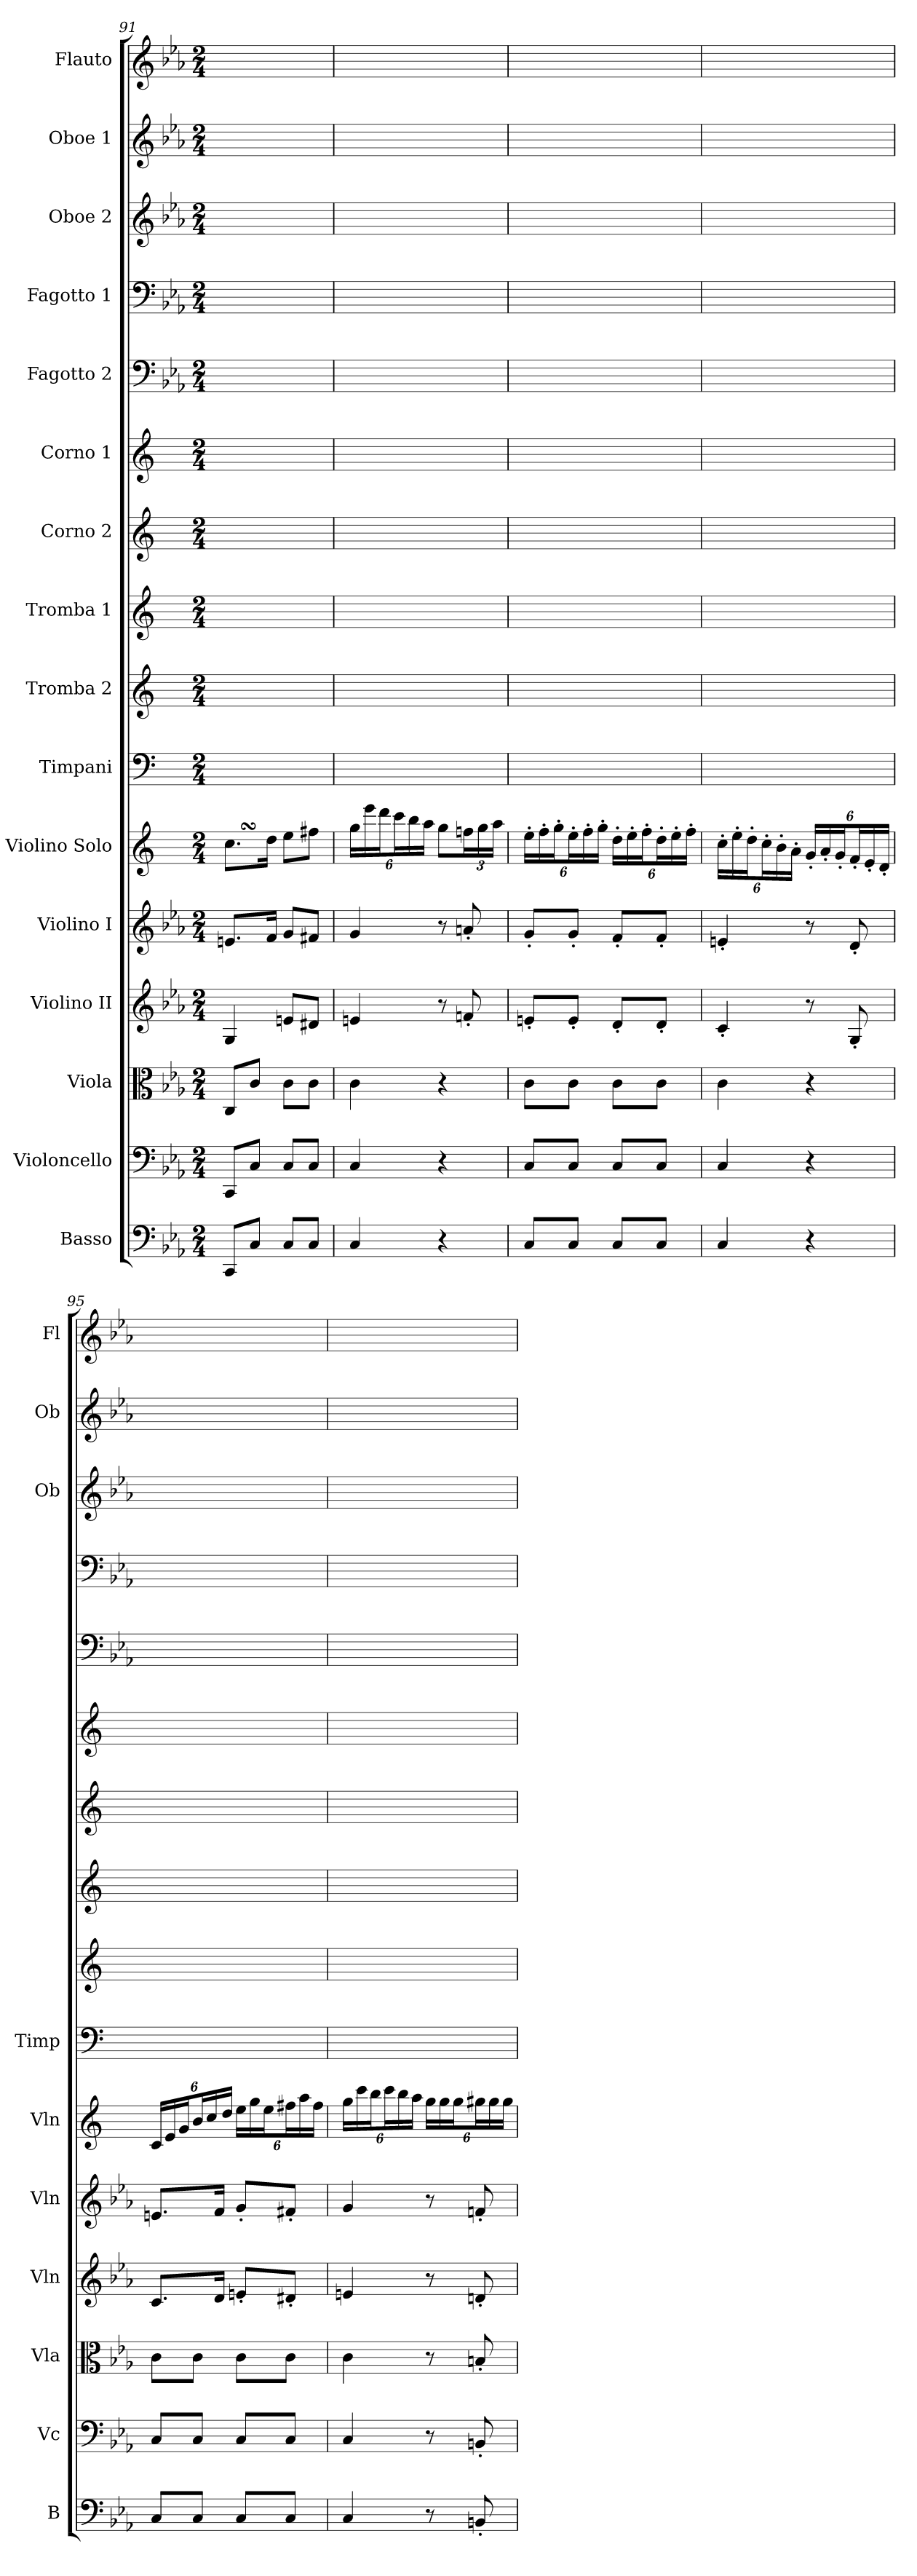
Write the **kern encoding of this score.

**kern	**kern	**kern	**kern	**kern	**kern	**kern	**kern	**kern	**kern	**kern	**kern	**kern	**kern	**kern	**kern
*part16	*part15	*part14	*part13	*part12	*part11	*part10	*part9	*part8	*part7	*part6	*part5	*part4	*part3	*part2	*part1
*staff16	*staff15	*staff14	*staff13	*staff12	*staff11	*staff10	*staff9	*staff8	*staff7	*staff6	*staff5	*staff4	*staff3	*staff2	*staff1
*I"Basso	*I"Violoncello	*I"Viola	*I"Violino II	*I"Violino I	*I"Violino Solo	*I"Timpani	*I"Tromba 2	*I"Tromba 1	*I"Corno 2	*I"Corno 1	*I"Fagotto 2	*I"Fagotto 1	*I"Oboe 2	*I"Oboe 1	*I"Flauto
*I'B	*I'Vc	*I'Vla	*I'Vln	*I'Vln	*I'Vln	*I'Timp	*	*	*	*	*	*	*I'Ob	*I'Ob	*I'Fl
*clefF4	*clefF4	*clefC3	*clefG2	*clefG2	*clefG2	*clefF4	*clefG2	*clefG2	*clefG2	*clefG2	*clefF4	*clefF4	*clefG2	*clefG2	*clefG2
*ITrd7c12	*	*	*	*	*	*	*	*	*ITrd7c12	*ITrd7c12	*	*	*	*	*
*k[b-e-a-]	*k[b-e-a-]	*k[b-e-a-]	*k[b-e-a-]	*k[b-e-a-]	*	*	*	*	*	*	*k[b-e-a-]	*k[b-e-a-]	*k[b-e-a-]	*k[b-e-a-]	*k[b-e-a-]
*M2/4	*M2/4	*M2/4	*M2/4	*M2/4	*M2/4	*M2/4	*M2/4	*M2/4	*M2/4	*M2/4	*M2/4	*M2/4	*M2/4	*M2/4	*M2/4
=91	=91	=91	=91	=91	=91	=91	=91	=91	=91	=91	=91	=91	=91	=91	=91
8CCC/L	8CC/L	8C/L	4G	8.en/L	8.ccSSs\L	2ryy	2ryy	2ryy	2ryy	2ryy	2ryy	2ryy	2ryy	2ryy	2ryy
8CC/J	8C/J	8c/J	.	.	.	.	.	.	.	.	.	.	.	.	.
.	.	.	.	16f/Jk	16dd\Jk	.	.	.	.	.	.	.	.	.	.
8CC/L	8C/L	8c\L	8en/L	8g/L	8ee\L	.	.	.	.	.	.	.	.	.	.
8CC/J	8C/J	8c\J	8d#X/J	8f#X/J	8ff#X\J	.	.	.	.	.	.	.	.	.	.
=92	=92	=92	=92	=92	=92	=92	=92	=92	=92	=92	=92	=92	=92	=92	=92
4CC	4C	4c	4en	4g	24gg\LL	2ryy	2ryy	2ryy	2ryy	2ryy	2ryy	2ryy	2ryy	2ryy	2ryy
.	.	.	.	.	24eee\	.	.	.	.	.	.	.	.	.	.
.	.	.	.	.	24ddd\J	.	.	.	.	.	.	.	.	.	.
.	.	.	.	.	24ccc\L	.	.	.	.	.	.	.	.	.	.
.	.	.	.	.	24bb\	.	.	.	.	.	.	.	.	.	.
.	.	.	.	.	24aa\JJ	.	.	.	.	.	.	.	.	.	.
4r	4r	4r	8r	8r	8gg\L	.	.	.	.	.	.	.	.	.	.
.	.	.	8fn'	8an'	24ffn\L	.	.	.	.	.	.	.	.	.	.
.	.	.	.	.	24gg\	.	.	.	.	.	.	.	.	.	.
.	.	.	.	.	24aa\JJ	.	.	.	.	.	.	.	.	.	.
=93	=93	=93	=93	=93	=93	=93	=93	=93	=93	=93	=93	=93	=93	=93	=93
8CC/L	8C/L	8c\L	8en'/L	8g'/L	24ee'\LL	2ryy	2ryy	2ryy	2ryy	2ryy	2ryy	2ryy	2ryy	2ryy	2ryy
.	.	.	.	.	24ff'\	.	.	.	.	.	.	.	.	.	.
.	.	.	.	.	24gg'\J	.	.	.	.	.	.	.	.	.	.
8CC/J	8C/J	8c\J	8e'/J	8g'/J	24ee'\L	.	.	.	.	.	.	.	.	.	.
.	.	.	.	.	24ff'\	.	.	.	.	.	.	.	.	.	.
.	.	.	.	.	24gg'\JJ	.	.	.	.	.	.	.	.	.	.
8CC/L	8C/L	8c\L	8d'/L	8f'/L	24dd'\LL	.	.	.	.	.	.	.	.	.	.
.	.	.	.	.	24ee'\	.	.	.	.	.	.	.	.	.	.
.	.	.	.	.	24ff'\J	.	.	.	.	.	.	.	.	.	.
8CC/J	8C/J	8c\J	8d'/J	8f'/J	24dd'\L	.	.	.	.	.	.	.	.	.	.
.	.	.	.	.	24ee'\	.	.	.	.	.	.	.	.	.	.
.	.	.	.	.	24ff'\JJ	.	.	.	.	.	.	.	.	.	.
=94	=94	=94	=94	=94	=94	=94	=94	=94	=94	=94	=94	=94	=94	=94	=94
4CC	4C	4c	4c'	4en'	24cc'\LL	2ryy	2ryy	2ryy	2ryy	2ryy	2ryy	2ryy	2ryy	2ryy	2ryy
.	.	.	.	.	24ee'\	.	.	.	.	.	.	.	.	.	.
.	.	.	.	.	24dd'\J	.	.	.	.	.	.	.	.	.	.
.	.	.	.	.	24cc'\L	.	.	.	.	.	.	.	.	.	.
.	.	.	.	.	24b'\	.	.	.	.	.	.	.	.	.	.
.	.	.	.	.	24a'\JJ	.	.	.	.	.	.	.	.	.	.
4r	4r	4r	8r	8r	24g'/LL	.	.	.	.	.	.	.	.	.	.
.	.	.	.	.	24a'/	.	.	.	.	.	.	.	.	.	.
.	.	.	.	.	24g'/J	.	.	.	.	.	.	.	.	.	.
.	.	.	8G'	8d'	24f'/L	.	.	.	.	.	.	.	.	.	.
.	.	.	.	.	24e'/	.	.	.	.	.	.	.	.	.	.
.	.	.	.	.	24d'/JJ	.	.	.	.	.	.	.	.	.	.
=95	=95	=95	=95	=95	=95	=95	=95	=95	=95	=95	=95	=95	=95	=95	=95
8CC/L	8C/L	8c\L	8.c/L	8.en/L	24c/LL	2ryy	2ryy	2ryy	2ryy	2ryy	2ryy	2ryy	2ryy	2ryy	2ryy
.	.	.	.	.	24e/	.	.	.	.	.	.	.	.	.	.
.	.	.	.	.	24g/J	.	.	.	.	.	.	.	.	.	.
8CC/J	8C/J	8c\J	.	.	24b/L	.	.	.	.	.	.	.	.	.	.
.	.	.	.	.	24cc/	.	.	.	.	.	.	.	.	.	.
.	.	.	16d/Jk	16f/Jk	.	.	.	.	.	.	.	.	.	.	.
.	.	.	.	.	24dd/JJ	.	.	.	.	.	.	.	.	.	.
8CC/L	8C/L	8c\L	8en'/L	8g'/L	24ee\LL	.	.	.	.	.	.	.	.	.	.
.	.	.	.	.	24gg\	.	.	.	.	.	.	.	.	.	.
.	.	.	.	.	24ee\J	.	.	.	.	.	.	.	.	.	.
8CC/J	8C/J	8c\J	8d#X'/J	8f#X'/J	24ff#X\L	.	.	.	.	.	.	.	.	.	.
.	.	.	.	.	24aa\	.	.	.	.	.	.	.	.	.	.
.	.	.	.	.	24ff#\JJ	.	.	.	.	.	.	.	.	.	.
=96	=96	=96	=96	=96	=96	=96	=96	=96	=96	=96	=96	=96	=96	=96	=96
4CC	4C	4c	4en	4g	24gg\LL	2ryy	2ryy	2ryy	2ryy	2ryy	2ryy	2ryy	2ryy	2ryy	2ryy
.	.	.	.	.	24ccc\	.	.	.	.	.	.	.	.	.	.
.	.	.	.	.	24bb\J	.	.	.	.	.	.	.	.	.	.
.	.	.	.	.	24ccc\L	.	.	.	.	.	.	.	.	.	.
.	.	.	.	.	24bb\	.	.	.	.	.	.	.	.	.	.
.	.	.	.	.	24aa\JJ	.	.	.	.	.	.	.	.	.	.
8r	8r	8r	8r	8r	24gg\LL	.	.	.	.	.	.	.	.	.	.
.	.	.	.	.	24gg\	.	.	.	.	.	.	.	.	.	.
.	.	.	.	.	24gg\J	.	.	.	.	.	.	.	.	.	.
8BBBn'	8BBn'	8Bn'	8dn'	8fn'	24gg#X\L	.	.	.	.	.	.	.	.	.	.
.	.	.	.	.	24gg#\	.	.	.	.	.	.	.	.	.	.
.	.	.	.	.	24gg#\JJ	.	.	.	.	.	.	.	.	.	.
=	=	=	=	=	=	=	=	=	=	=	=	=	=	=	=
*-	*-	*-	*-	*-	*-	*-	*-	*-	*-	*-	*-	*-	*-	*-	*-
